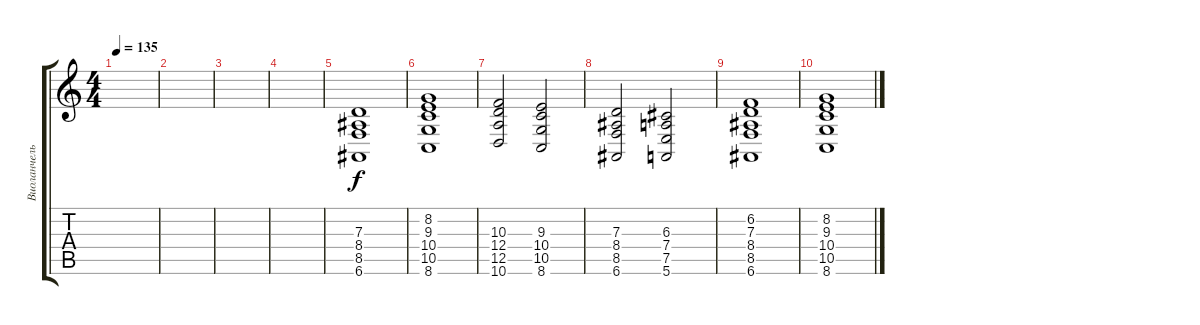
\track ("Виоланчель" "Виоланчель") {instrument viola}
\staff {score tabs}
\tuning (E4 B3 G3 D3 A2 E2) {hide}
\ts (4 4)
\tempo 135
\clef g2
\ks c
|
|
|
|
(7.3 8.4 8.5 6.6).1 |
(8.2 9.3 10.4 10.5 8.6).1 |
(10.3 12.4 12.5 10.6).2 (9.3 10.4 10.5 8.6).2 |
(7.3 8.4 8.5 6.6).2 (6.3 7.4 7.5 5.6).2 |
(6.2 7.3 8.4 8.5 6.6).1 |
(8.2 9.3 10.4 10.5 8.6).1
